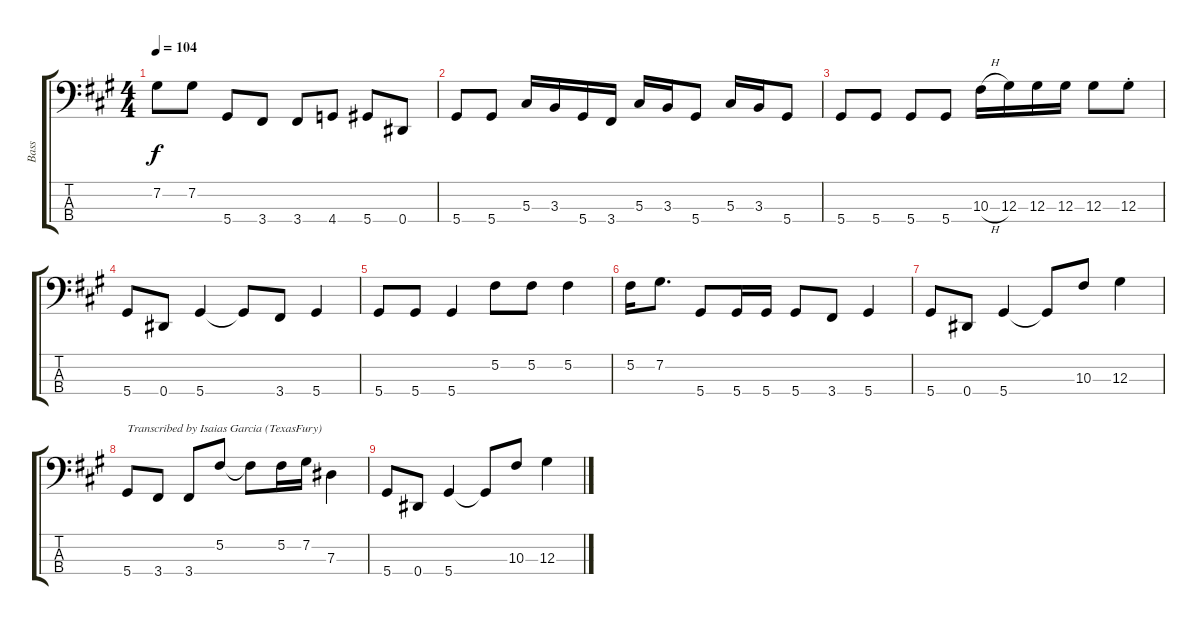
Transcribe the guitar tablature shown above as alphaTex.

\track ("Bass" "Bass") {instrument electricbassfinger}
\staff {score tabs}
\tuning (Gb2 Db2 Ab1 Eb1) {hide}
\ts (4 4)
\tempo 104
\clef f4
\ks a
7.2.8{dy f} 7.2.8 5.4.8 3.4.8 3.4.8 4.4.8 5.4.8 0.4.8 |
5.4.8 5.4.8 5.3.16 3.3.16 5.4.16 3.4.16 5.3.16 3.3.16 5.4.8 5.3.16 3.3.16 5.4.8 |
5.4.8 5.4.8 5.4.8 5.4.8 10.3{h}.16 12.3.16 12.3.16 12.3.16 12.3.8 12.3{st}.8 |
5.4.8 0.4.8 5.4.4 5.4{t}.8 3.4.8 5.4.4 |
5.4.8 5.4.8 5.4.4 5.2.8 5.2.8 5.2.4 |
5.2.16 7.2.8{d} 5.4.8 5.4.16 5.4.16 5.4.8 3.4.8 5.4.4 |
5.4.8 0.4.8 5.4.4 5.4{t}.8 10.3.8 12.3.4 |
5.4.8{txt "Transcribed by Isaias Garcia (TexasFury)"} 3.4.8 3.4.8 5.2.8 5.2{t}.8 5.2.16 7.2.16 7.3.4 |
5.4.8 0.4.8 5.4.4 5.4{t}.8 10.3.8 12.3.4
